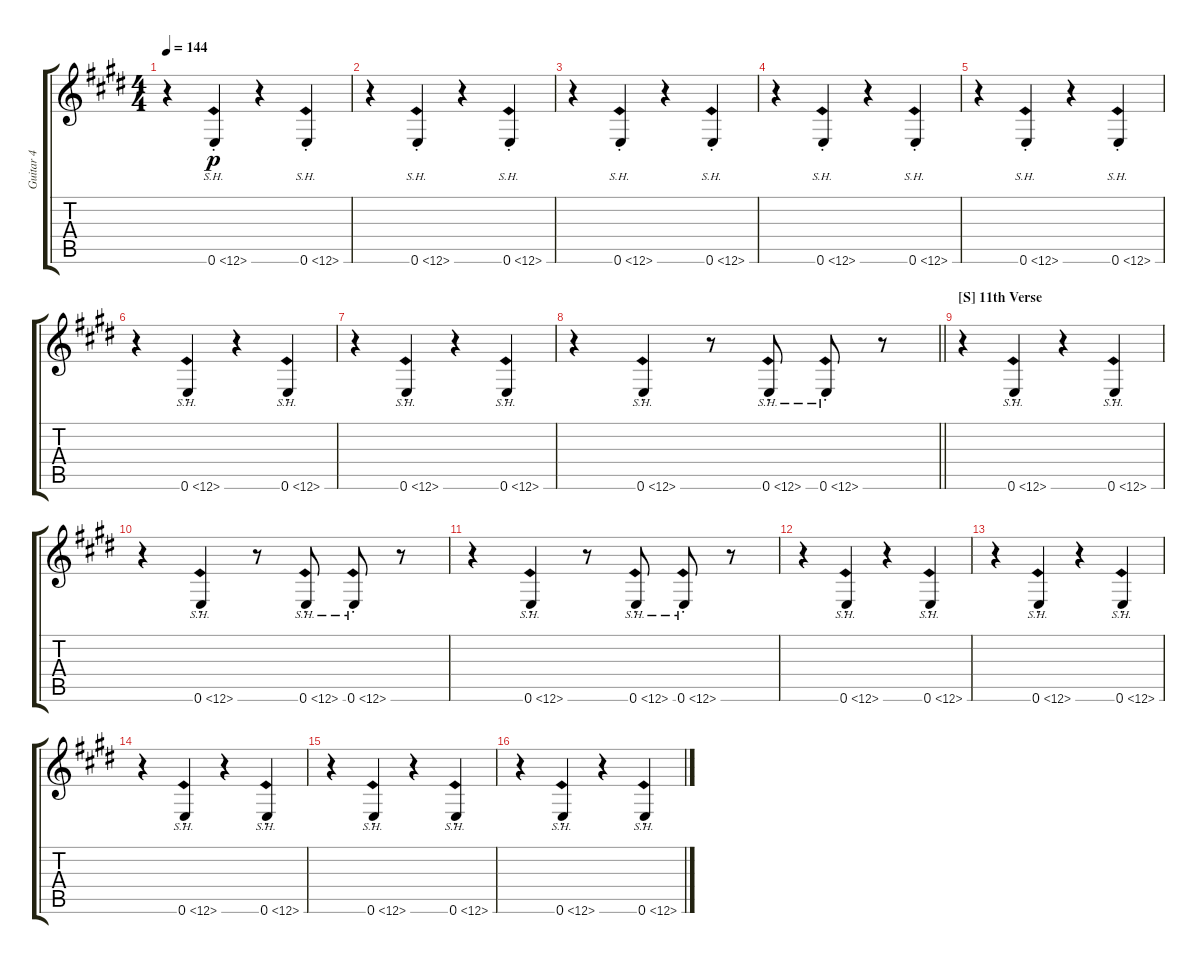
\track ("Guitar 4" "Guitar 4") {instrument acousticguitarsteel}
\staff {score tabs}
\tuning (E4 B3 G3 D3 A2 E2) {hide}
\ts (4 4)
\tempo 144
\clef g2
\ks e
r.4{dy p} 0.6{sh 12 st}.4 r.4 0.6{sh 12 st}.4 |
r.4 0.6{sh 12 st}.4 r.4 0.6{sh 12 st}.4 |
r.4 0.6{sh 12 st}.4 r.4 0.6{sh 12 st}.4 |
r.4 0.6{sh 12 st}.4 r.4 0.6{sh 12 st}.4 |
r.4 0.6{sh 12 st}.4 r.4 0.6{sh 12 st}.4 |
r.4 0.6{sh 12 st}.4 r.4 0.6{sh 12 st}.4 |
r.4 0.6{sh 12 st}.4 r.4 0.6{sh 12 st}.4 |
\barLineRight lightlight
r.4 0.6{sh 12 st}.4 r.8 0.6{sh 12 st}.8 0.6{sh 12 st}.8 r.8 |
\section ("" "[S] 11th Verse")
r.4 0.6{sh 12 st}.4 r.4 0.6{sh 12 st}.4 |
r.4 0.6{sh 12 st}.4 r.8 0.6{sh 12 st}.8 0.6{sh 12 st}.8 r.8 |
r.4 0.6{sh 12 st}.4 r.8 0.6{sh 12 st}.8 0.6{sh 12 st}.8 r.8 |
r.4 0.6{sh 12 st}.4 r.4 0.6{sh 12 st}.4 |
r.4 0.6{sh 12 st}.4 r.4 0.6{sh 12 st}.4 |
r.4 0.6{sh 12 st}.4 r.4 0.6{sh 12 st}.4 |
r.4 0.6{sh 12 st}.4 r.4 0.6{sh 12 st}.4 |
r.4 0.6{sh 12 st}.4 r.4 0.6{sh 12 st}.4
